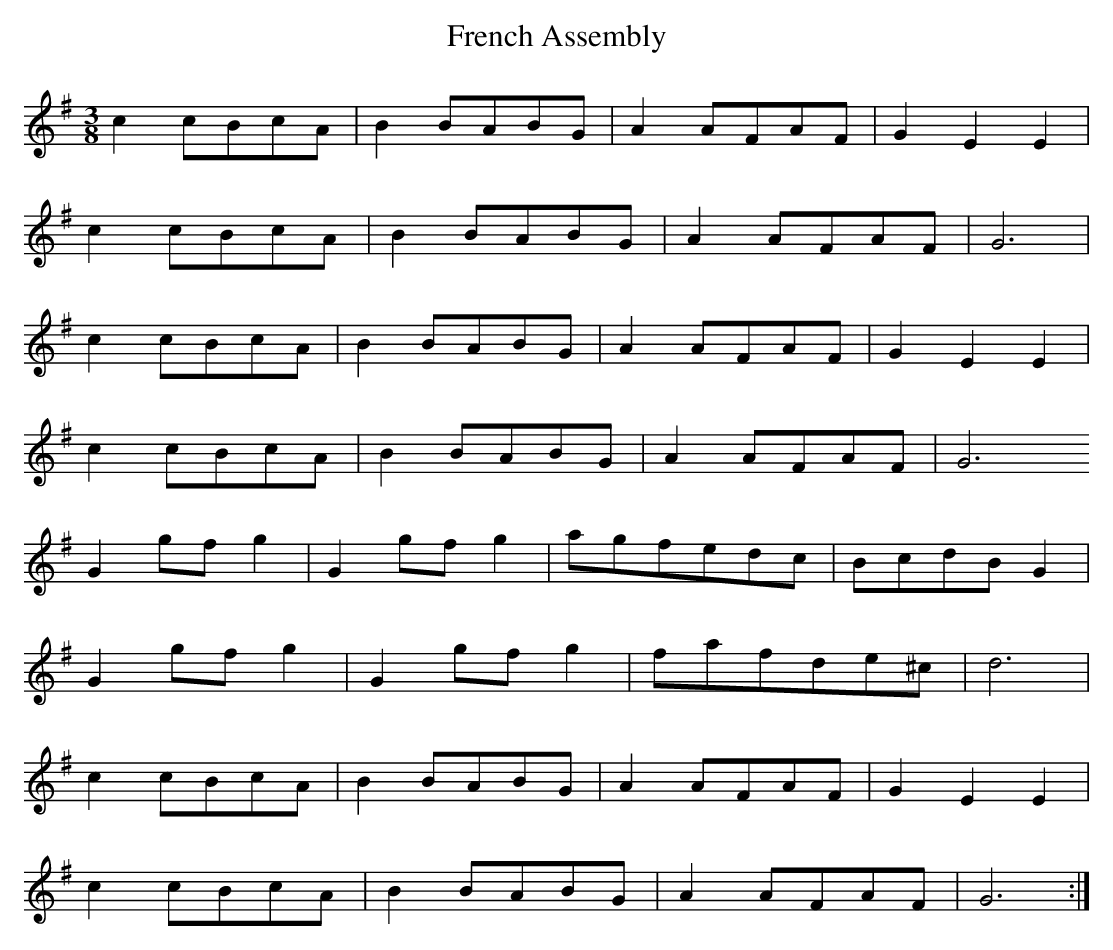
X:1
T:French Assembly
M:3/8
L:1/8
K:G
c2cBcA|B2BABG|A2AFAF|G2E2E2|
c2cBcA|B2BABG|A2AFAF|G6|
c2cBcA|B2BABG|A2AFAF|G2E2E2|
c2cBcA|B2BABG|A2AFAF|G6
G2gfg2|G2gfg2|agfedc|BcdBG2|
G2gfg2|G2gfg2|fafde^c|d6|
c2cBcA|B2BABG|A2AFAF|G2E2E2|
c2cBcA|B2BABG|A2AFAF|G6:|
